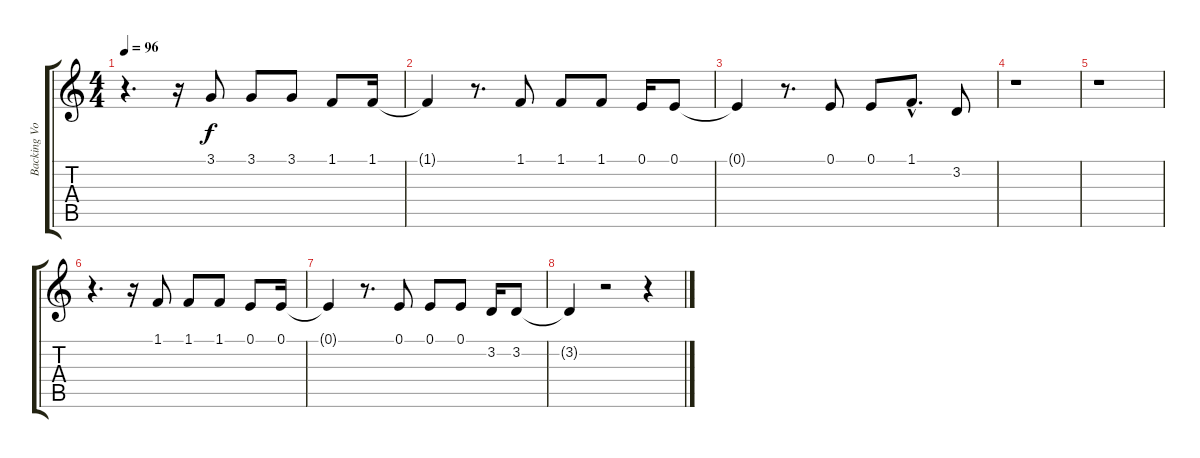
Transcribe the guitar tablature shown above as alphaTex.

\track ("Backing Vocals" "Backing Vo") {instrument altosax}
\staff {score tabs}
\tuning (E4 B3 G3 D3 A2 E2) {hide}
\ts (4 4)
\tempo 96
\clef g2
\ks c
r.4{d dy f} r.16 3.1.8 3.1.8 3.1.8 1.1.8 1.1.16 |
1.1{t}.4 r.8{d} 1.1.8 1.1.8 1.1.8 0.1.16 0.1.8 |
0.1{t}.4 r.8{d} 0.1.8 0.1.8 1.1{hac}.8{d} 3.2.8 |
r.1 |
r.1 |
r.4{d} r.16 1.1.8 1.1.8 1.1.8 0.1.8 0.1.16 |
0.1{t}.4 r.8{d} 0.1.8 0.1.8 0.1.8 3.2.16 3.2.8 |
3.2{t}.4 r.2 r.4
